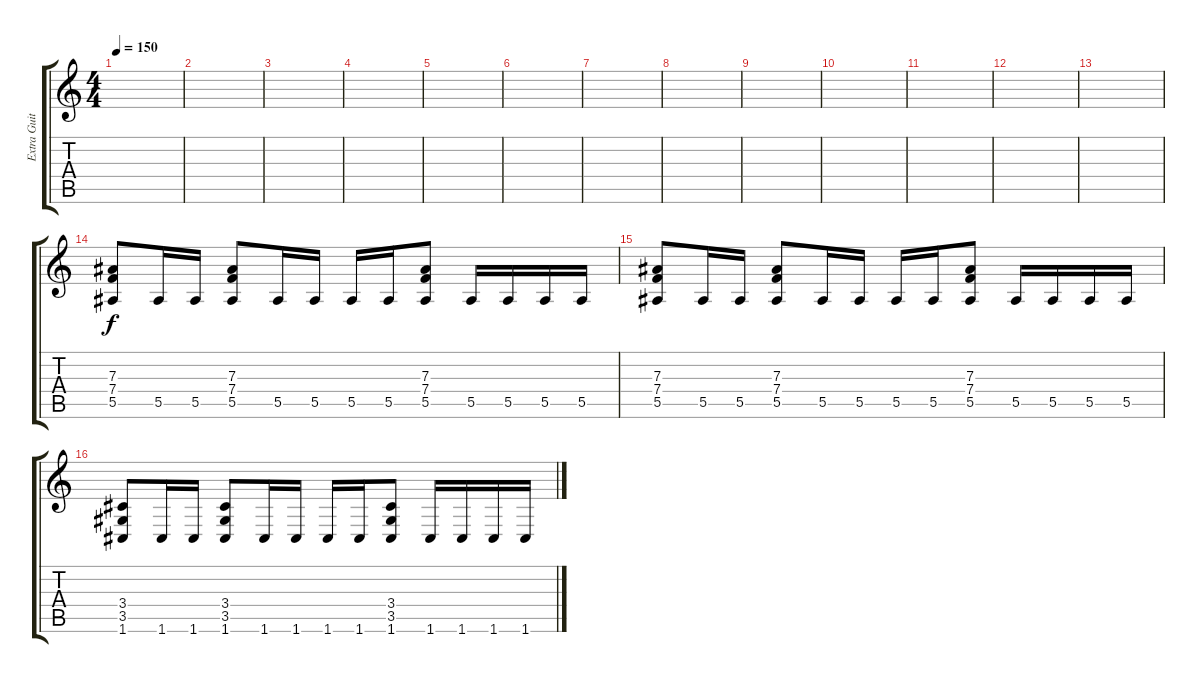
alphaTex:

\track ("Extra Guitar" "Extra Guit") {instrument distortionguitar}
\staff {score tabs}
\tuning (C4 G3 Eb3 Bb2 F2 C2) {hide}
\ts (4 4)
\tempo 150
\clef g2
\ks c
|
|
|
|
|
|
|
|
|
|
|
|
|
(7.3 7.4 5.5).8 5.5.16 5.5.16 (7.3 7.4 5.5).8 5.5.16 5.5.16 5.5.16 5.5.16 (7.3 7.4 5.5).8 5.5.16 5.5.16 5.5.16 5.5.16 |
(7.3 7.4 5.5).8 5.5.16 5.5.16 (7.3 7.4 5.5).8 5.5.16 5.5.16 5.5.16 5.5.16 (7.3 7.4 5.5).8 5.5.16 5.5.16 5.5.16 5.5.16 |
(3.4 3.5 1.6).8 1.6.16 1.6.16 (3.4 3.5 1.6).8 1.6.16 1.6.16 1.6.16 1.6.16 (3.4 3.5 1.6).8 1.6.16 1.6.16 1.6.16 1.6.16
